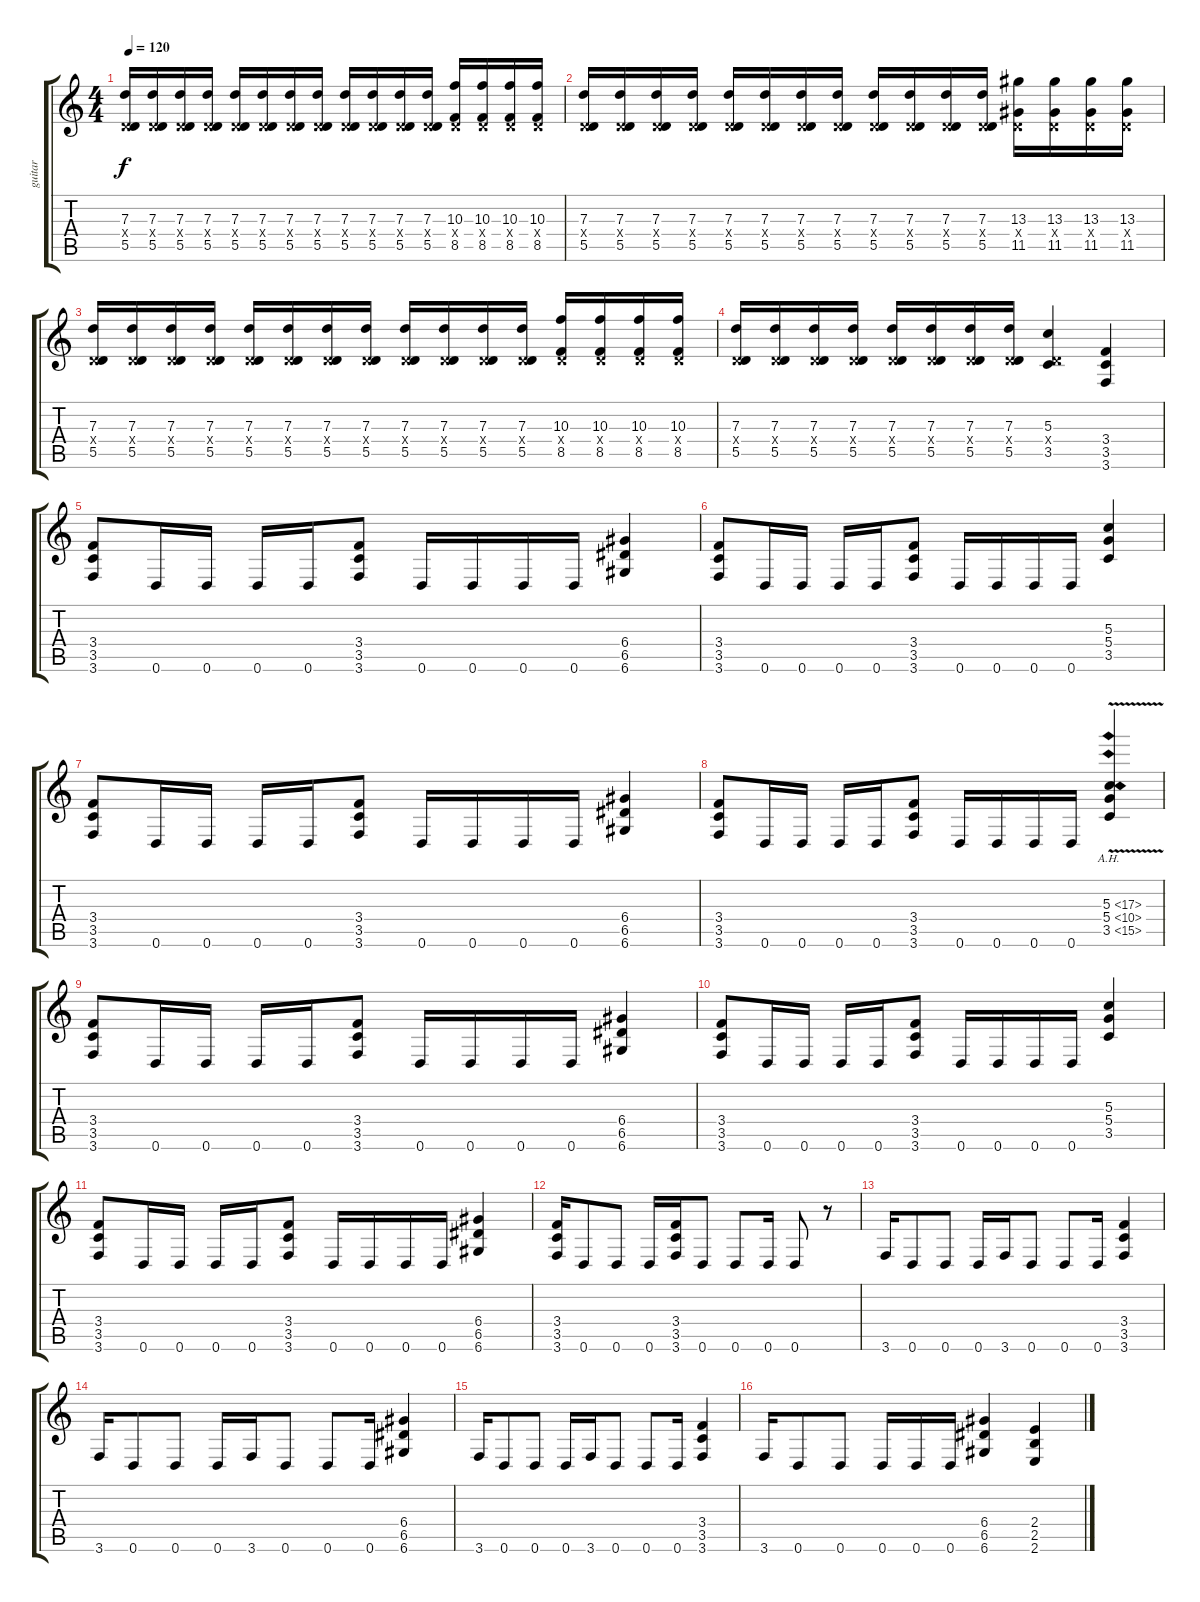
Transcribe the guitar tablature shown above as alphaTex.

\track ("guitar" "guitar") {instrument distortionguitar}
\staff {score tabs}
\tuning (E4 B3 G3 D3 A2 D2) {hide}
\ts (4 4)
\tempo 120
\clef g2
\ks c
(7.3 0.4{x} 5.5).16{dy f} (7.3 0.4{x} 5.5).16 (7.3 0.4{x} 5.5).16 (7.3 0.4{x} 5.5).16 (7.3 0.4{x} 5.5).16 (7.3 0.4{x} 5.5).16 (7.3 0.4{x} 5.5).16 (7.3 0.4{x} 5.5).16 (7.3 0.4{x} 5.5).16 (7.3 0.4{x} 5.5).16 (7.3 0.4{x} 5.5).16 (7.3 0.4{x} 5.5).16 (10.3 0.4{x} 8.5).16 (10.3 0.4{x} 8.5).16 (10.3 0.4{x} 8.5).16 (10.3 0.4{x} 8.5).16 |
(7.3 0.4{x} 5.5).16 (7.3 0.4{x} 5.5).16 (7.3 0.4{x} 5.5).16 (7.3 0.4{x} 5.5).16 (7.3 0.4{x} 5.5).16 (7.3 0.4{x} 5.5).16 (7.3 0.4{x} 5.5).16 (7.3 0.4{x} 5.5).16 (7.3 0.4{x} 5.5).16 (7.3 0.4{x} 5.5).16 (7.3 0.4{x} 5.5).16 (7.3 0.4{x} 5.5).16 (13.3 0.4{x} 11.5).16 (13.3 0.4{x} 11.5).16 (13.3 0.4{x} 11.5).16 (13.3 0.4{x} 11.5).16 |
(7.3 0.4{x} 5.5).16 (7.3 0.4{x} 5.5).16 (7.3 0.4{x} 5.5).16 (7.3 0.4{x} 5.5).16 (7.3 0.4{x} 5.5).16 (7.3 0.4{x} 5.5).16 (7.3 0.4{x} 5.5).16 (7.3 0.4{x} 5.5).16 (7.3 0.4{x} 5.5).16 (7.3 0.4{x} 5.5).16 (7.3 0.4{x} 5.5).16 (7.3 0.4{x} 5.5).16 (10.3 0.4{x} 8.5).16 (10.3 0.4{x} 8.5).16 (10.3 0.4{x} 8.5).16 (10.3 0.4{x} 8.5).16 |
(7.3 0.4{x} 5.5).16 (7.3 0.4{x} 5.5).16 (7.3 0.4{x} 5.5).16 (7.3 0.4{x} 5.5).16 (7.3 0.4{x} 5.5).16 (7.3 0.4{x} 5.5).16 (7.3 0.4{x} 5.5).16 (7.3 0.4{x} 5.5).16 (5.3 0.4{x} 3.5).4 (3.4 3.5 3.6).4 |
(3.4 3.5 3.6).8 0.6.16 0.6.16 0.6.16 0.6.16 (3.4 3.5 3.6).8 0.6.16 0.6.16 0.6.16 0.6.16 (6.4 6.5 6.6).4 |
(3.4 3.5 3.6).8 0.6.16 0.6.16 0.6.16 0.6.16 (3.4 3.5 3.6).8 0.6.16 0.6.16 0.6.16 0.6.16 (5.3 5.4 3.5).4 |
(3.4 3.5 3.6).8 0.6.16 0.6.16 0.6.16 0.6.16 (3.4 3.5 3.6).8 0.6.16 0.6.16 0.6.16 0.6.16 (6.4 6.5 6.6).4 |
(3.4 3.5 3.6).8 0.6.16 0.6.16 0.6.16 0.6.16 (3.4 3.5 3.6).8 0.6.16 0.6.16 0.6.16 0.6.16 (5.3{ah 12 v} 5.4{ah 5} 3.5{ah 12}).4 |
(3.4 3.5 3.6).8 0.6.16 0.6.16 0.6.16 0.6.16 (3.4 3.5 3.6).8 0.6.16 0.6.16 0.6.16 0.6.16 (6.4 6.5 6.6).4 |
(3.4 3.5 3.6).8 0.6.16 0.6.16 0.6.16 0.6.16 (3.4 3.5 3.6).8 0.6.16 0.6.16 0.6.16 0.6.16 (5.3 5.4 3.5).4 |
(3.4 3.5 3.6).8 0.6.16 0.6.16 0.6.16 0.6.16 (3.4 3.5 3.6).8 0.6.16 0.6.16 0.6.16 0.6.16 (6.4 6.5 6.6).4 |
(3.4 3.5 3.6).16 0.6.8 0.6.8 0.6.16 (3.4 3.5 3.6).16 0.6.8 0.6.8 0.6.16 0.6.8 r.8 |
3.6.16 0.6.8 0.6.8 0.6.16 3.6.16 0.6.8 0.6.8 0.6.16 (3.4 3.5 3.6).4 |
3.6.16 0.6.8 0.6.8 0.6.16 3.6.16 0.6.8 0.6.8 0.6.16 (6.4 6.5 6.6).4 |
3.6.16 0.6.8 0.6.8 0.6.16 3.6.16 0.6.8 0.6.8 0.6.16 (3.4 3.5 3.6).4 |
3.6.16 0.6.8 0.6.8 0.6.16 0.6.16 0.6.16 (6.4 6.5 6.6).4 (2.4 2.5 2.6).4
